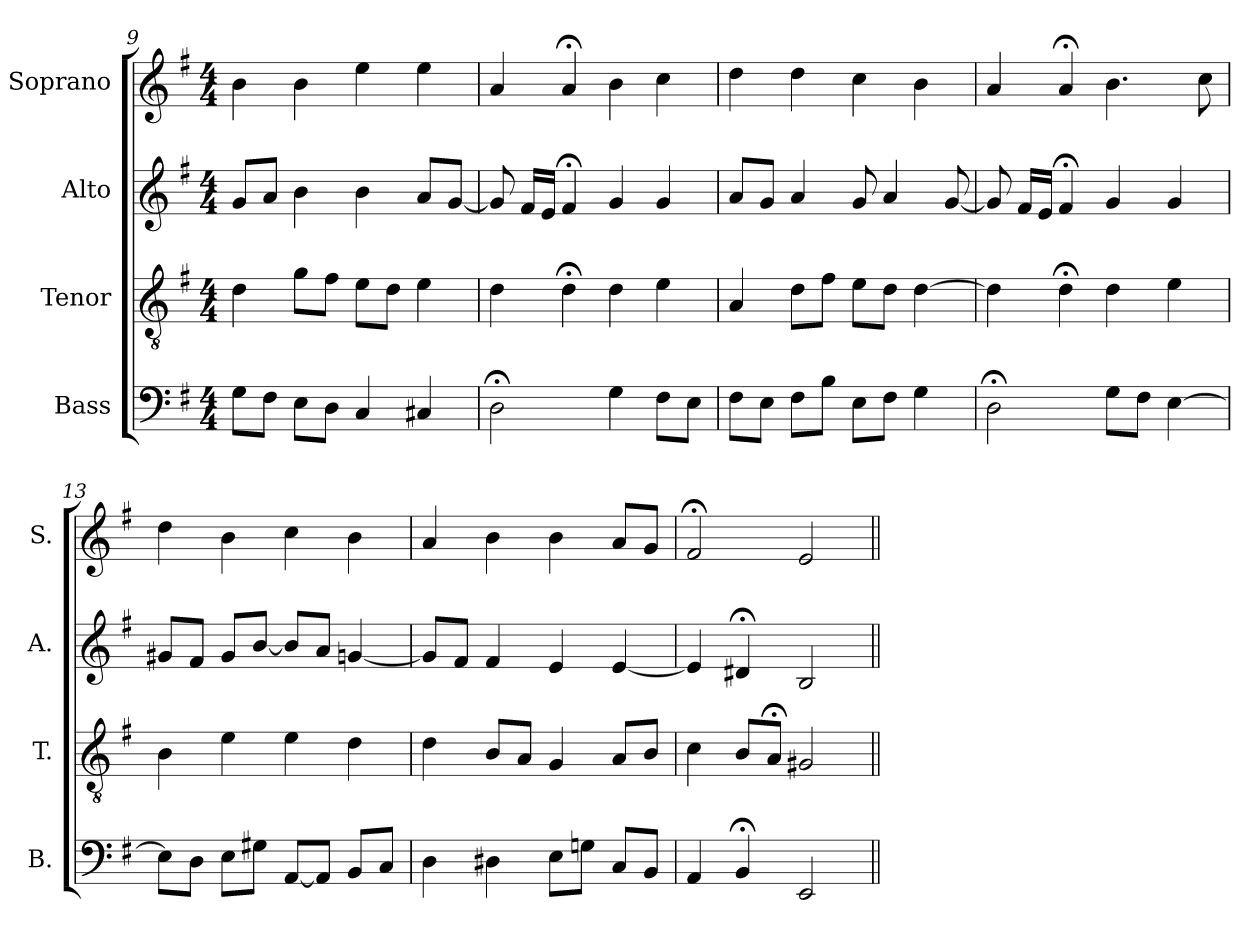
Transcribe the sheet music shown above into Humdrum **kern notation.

**kern	**kern	**kern	**kern
*part4	*part3	*part2	*part1
*staff4	*staff3	*staff2	*staff1
*I"Bass	*I"Tenor	*I"Alto	*I"Soprano
*I'B.	*I'T.	*I'A.	*I'S.
!!LO:PB:g=z
*clefF4	*clefGv2	*clefG2	*clefG2
*	*ITrd7c12	*	*
*k[f#]	*k[f#]	*k[f#]	*k[f#]
*G:	*G:	*G:	*G:
*M4/4	*M4/4	*M4/4	*M4/4
=9	=9	=9	=9
8G\L	4D\	8g/L	4b\
8F#\J	.	8a/J	.
8E\L	8G\L	4b\	4b\
8D\J	8F#\J	.	.
4C/	8E\L	4b\	4ee\
.	8D\J	.	.
4C#X/	4E\	8a/L	4ee\
.	.	[8g/J	.
=10	=10	=10	=10
2D;<\	4D\	8g/]	4a/
.	.	16f#/LL	.
.	.	16e/JJ	.
.	4D;<\	4f#;</	4a;</
4G\	4D\	4g/	4b\
8F#\L	4E\	4g/	4cc\
8E\J	.	.	.
=11	=11	=11	=11
8F#\L	4AA/	8a/L	4dd\
8E\J	.	8g/J	.
8F#\L	8D\L	4a/	4dd\
8B\J	8F#\J	.	.
8E\L	8E\L	8g/	4cc\
8F#\J	8D\J	4a/	.
4G\	[4D\	.	4b\
.	.	[8g/	.
!!LO:LB:g=z
=12	=12	=12	=12
2D;<\	4D\]	8g/]	4a/
.	.	16f#/LL	.
.	.	16e/JJ	.
.	4D;<\	4f#;</	4a;</
8G\L	4D\	4g/	4.b\
8F#\J	.	.	.
[4E\	4E\	4g/	.
.	.	.	8cc\
=13	=13	=13	=13
8E\L]	4BB\	8g#X/L	4dd\
8D\J	.	8f#/J	.
8E\L	4E\	8g#/L	4b\
8G#X\J	.	[8b/J	.
[8AA/L	4E\	8b/L]	4cc\
8AA/J]	.	8a/J	.
8BB/L	4D\	[4gn/	4b\
8C/J	.	.	.
=14	=14	=14	=14
4D\	4D\	8g/L]	4a/
.	.	8f#/J	.
4D#X\	8BB/L	4f#/	4b\
.	8AA/J	.	.
8E\L	4GG/	4e/	4b\
8Gn\J	.	.	.
8C/L	8AA/L	[4e/	8a/L
8BB/J	8BB/J	.	8g/J
=15	=15	=15	=15
4AA/	4C\	4e/]	2f#;</
4BB;</	8BB/L	4d#X;</	.
.	8AA;</J	.	.
2EE/	2GG#X/	2B/	2e/
=||	=||	=||	=||
*-	*-	*-	*-
